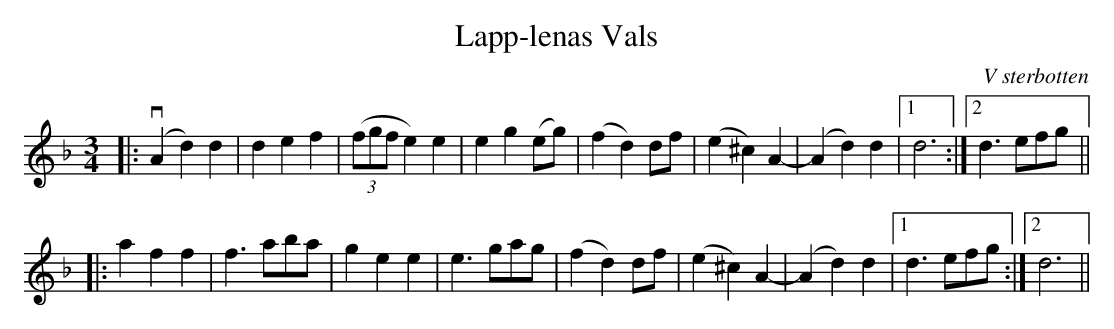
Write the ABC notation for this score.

X:1
T:Lapp-lenas Vals
O:V sterbotten
M:3/4
L:1/4
K:Dm
|: v(Ad) d | def |(3(f/g/f/ e)e | eg (e/g/) | (fd) d/f/ | (e^c)A- |(Ad)d |1 d3 :|2 d3/ e/f/g/ ||
|:aff | f3/ a/b/a/ | gee |e3/ g/a/g/ | (fd) d/f/ | (e^c)A- | (Ad)d |1 d3/ e/f/g/ :|2 d3 ||
